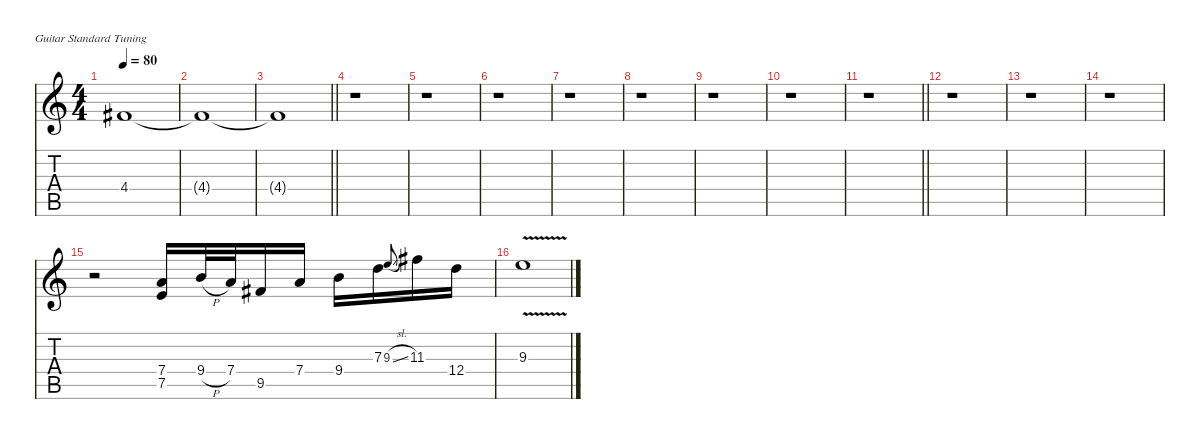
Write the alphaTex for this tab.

\defaultSystemsLayout 4
\hideDynamics
\bracketExtendMode nobrackets
\singleTrackTrackNamePolicy hidden
\multiTrackTrackNamePolicy hidden
\firstSystemTrackNameMode fullname
\firstSystemTrackNameOrientation horizontal
\otherSystemsTrackNameOrientation horizontal
\track ("Guitar 2" "jz.guit.") {defaultSystemsLayout 8 instrument electricguitarjazz}
\staff {score tabs}
\tuning (E4 B3 G3 D3 A2 E2)
\ts (4 4)
\tempo 80
\clef g2
\ks c
4.4{t acc #}.1{dy f beam Up} |
4.4{t acc #}.1{beam Up} |
\barLineRight lightlight
4.4{t acc #}.1{beam Up} |
r.1{beam Down} |
r.1{beam Down} |
r.1{beam Down} |
r.1{beam Down} |
r.1{beam Down} |
r.1{beam Down} |
r.1{beam Down} |
\barLineRight lightlight
r.1{beam Down} |
r.1{beam Down} |
r.1{beam Down} |
r.1{beam Down} |
r.2{beam Down} (7.4 7.5).16{beam Up} 9.4{h}.32{beam Up} 7.4.32{beam Up} 9.5{acc #}.16{beam Up} 7.4.16{beam Up} 9.4.16{beam Down} 7.3.16{beam Down} 9.3{sl}.8{gr onbeat dy mf beam Up} 11.3{acc #}.16{dy f beam Down} 12.4.16{beam Down} |
9.3{v}.1{dy ff beam Down}
